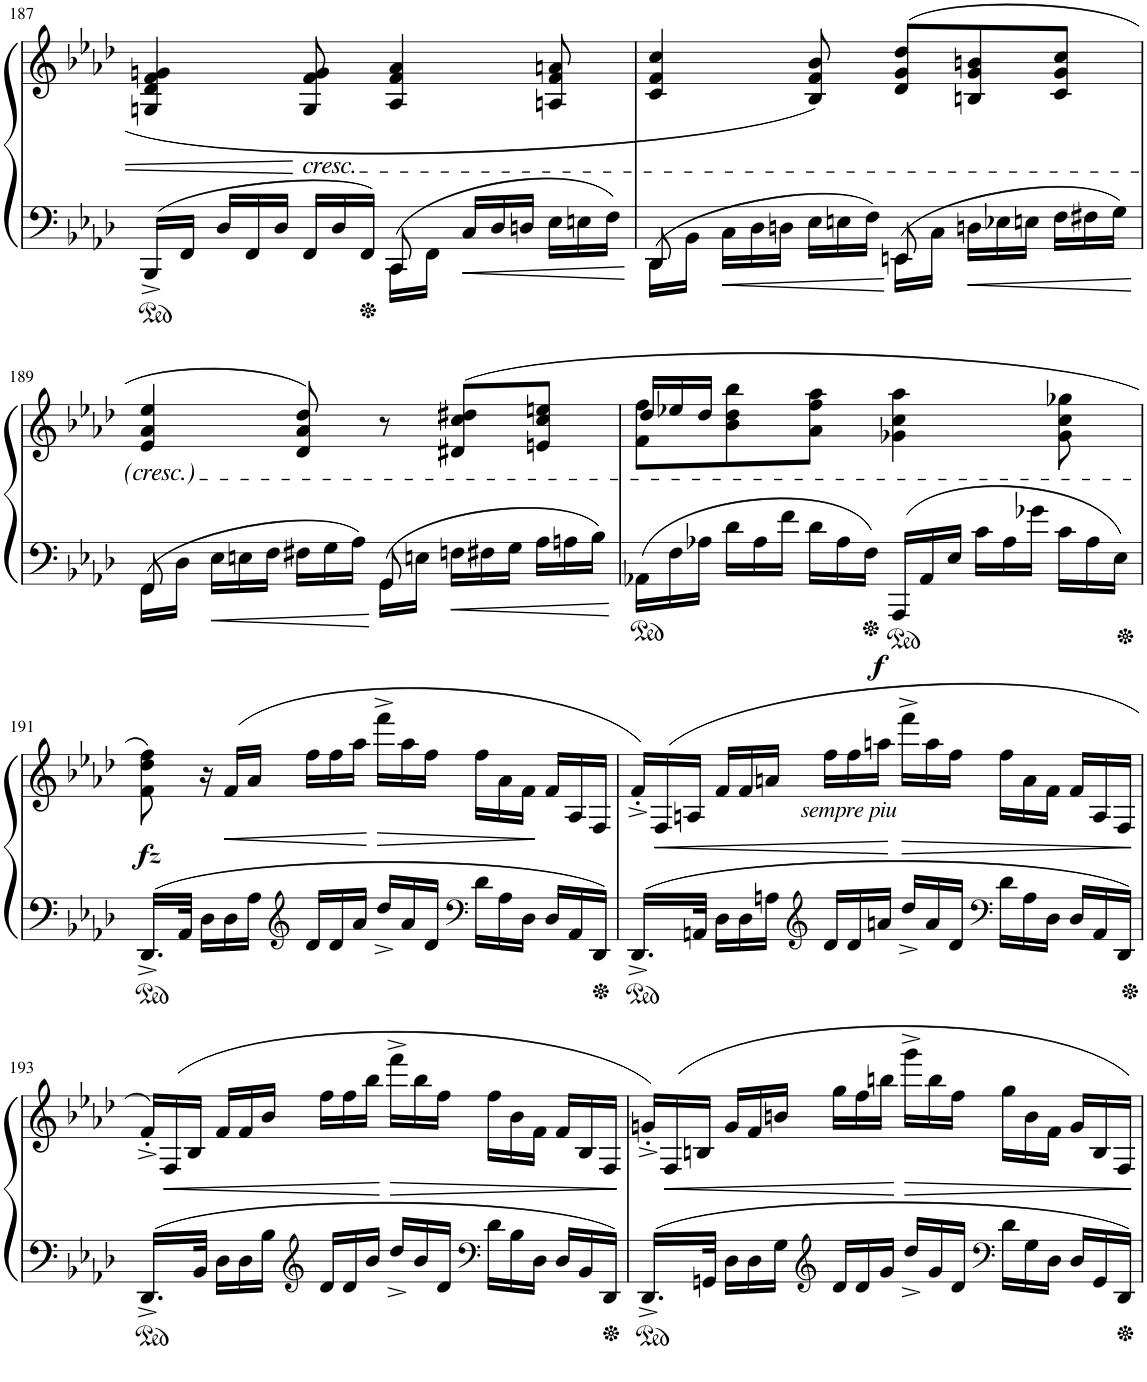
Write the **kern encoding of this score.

**kern	**kern	**dynam
*part1	*part1	*part1
*staff2	*staff1	*staff1/2
*I"Pianinas	*	*
!!LO:PB:g=z
*clefF4	*clefG2	*
*k[b-e-a-d-]	*k[b-e-a-d-]	*
*M6/8	*M6/8	*
=187	=187	=187
*^	*	*
16BBB-^/LL	4.ryy	4Gn/ 4d-/ 4f/ 4gn/	.
16FF/JJ	.	.	.
*Xbrackettup	*	*	*
24D-/LL	.	.	.
24FF/	.	.	.
24D-/JJ	.	.	.
!	!	!LO:TX:b:i:t=cresc.	!
24FF/LL	.	8G/ 8f/ 8g/	.
24D-/	.	.	.
24FF/JJ	.	.	.
16CC\LL	8CC/	4A-/ 4f/ 4a-/	.
16FF\JJ	.	.	.
24C/LL	4ryy	.	.
24D-/	.	.	.
24Dn/JJ	.	.	.
24E-\LL	.	8An/ 8f/ 8an/	.
24En\	.	.	.
24F\JJ	.	.	.
=188	=188	=188	=188
16DD-\LL	8DD-/	4c/ 4f/ 4cc/	.
16BB-\JJ	.	.	.
24C\LL	4ryy	.	.
24D-\	.	.	.
24Dn\JJ	.	.	.
24E-\LL	.	8B-/ 8f/ 8b-/	.
24En\	.	.	.
24F\JJ	.	.	.
16EEn\LL	8EE/	(>8d-/ 8g/ 8dd-/L	.
16C\JJ	.	.	.
24Dn\LL	4ryy	8Bn/ 8g/ 8bn/	.
24E-X\	.	.	.
24En\JJ	.	.	.
24F\LL	.	8c/ 8g/ 8cc/J	.
24F#X\	.	.	.
24G\JJ	.	.	.
!!LO:LB:g=z
=189	=189	=189	=189
16FF\LL	8FF/	4e-/ 4a-/ 4ee-/	.
16D-\JJ	.	.	.
24E-\LL	4ryy	.	.
24En\	.	.	.
24F\JJ	.	.	.
24F#X\LL	.	8d-/ 8a-/ 8dd-/)	.
24G\	.	.	.
24A-\JJ	.	.	.
16GG\LL	8GG/	8r	.
16En\JJ	.	.	.
!	!	!	!LO:HP:b=2
24Fn\LL	4ryy	(8d#X/ 8cc/ 8dd#X/L	<
24F#X\	.	.	.
24G\JJ	.	.	.
24A-\LL	.	8en/ 8cc/ 8een/J	.
24An\	.	.	.
24B-\JJ	.	.	.
*v	*v	*	*
=190	=190	=190
*	*^	*
*	*	*Xbrackettup	*
24AA-X\LL	8f\ 8ff\L	24dd-/LL	.
24F\	.	24ee-X/	.
24A-X\JJ	.	24dd-/JJ	.
24d-\LL	8b-\ 8dd-\ 8bb-\	2ryy	.
24A-\	.	.	.
24f\JJ	.	.	.
24d-\LL	8a-\ 8ff\ 8aa-\J	.	.
24A-\	.	.	.
24F\JJ	.	.	.
24AAA-/LL	4g-X\ 4cc\ 4aa-\	.	.
24AA-/	.	.	.
24E-/JJ	.	.	.
24c\LL	.	.	.
24A-\	.	.	.
24g-X\JJ	.	.	.
24c\LL	8g-\ 8cc\ 8gg-X\	8ryy	.
24A-\	.	.	.
24E-\JJ	.	.	.
*	*v	*v	*
!!LO:LB:g=z
=191	=191	=191
!	!	!LO:DY:a=2
16.DD-^/LL	8f\ 8dd-\ 8ff\)	fz
32AA-/JJk	.	.
*	*brackettup	*
24D-\LL	24r	.
!	!	!LO:HP:b
24D-\	(24f/LL	<
24A-\JJ	24a-/JJ	.
*clefG2	*	*
*	*Xbrackettup	*
24d-/LL	24ff\LL	.
24d-/	24ff\	.
24a-/JJ	24aa-\JJ	.
!	!	!LO:HP:n=1:b
24dd-^/LL	24fff^\LL	[ >
24a-/	24aa-\	.
24d-/JJ	24ff\JJ	.
*clefF4	*	*
24d-\LL	24ff\LL	.
24A-\	24a-\	.
24D-\JJ	24f\JJ	.
24D-/LL	24f/LL	[
24AA-/	24A-/	.
24DD-/JJ	24F/JJ	.
=192	=192	=192
16.DD-^/LL	24f'^/LL)	.
!	!	!LO:HP:b
.	(24F/	<
!	!LO:TX:b:i:t=sempre piu	!
.	24An/JJ	.
32AAn/JJk	.	.
24D-\LL	24f/LL	.
24D-\	24f/	.
24An\JJ	24an/JJ	.
*clefG2	*	*
24d-/LL	24ff\LL	.
24d-/	24ff\	.
!	!	!LO:DY:a
24an/JJ	24aan\JJ	f
!	!	!LO:HP:n=1:b
24dd-^/LL	24fff^\LL	] >
24a/	24aa\	.
24d-/JJ	24ff\JJ	.
*clefF4	*	*
24d-\LL	24ff\LL	.
24A\	24a\	.
24D-\JJ	24f\JJ	.
24D-/LL	24f/LL	.
24AA/	24A/	.
24DD-/JJ	24F/JJ	.
.	.	[
!!LO:LB:g=z
=193	=193	=193
16.DD-^/LL	24f'^/LL)	.
!	!	!LO:HP:b
.	(24F/	<
.	24B-/JJ	.
32BB-/JJk	.	.
24D-\LL	24f/LL	.
24D-\	24f/	.
24B-\JJ	24b-/JJ	.
*clefG2	*	*
24d-/LL	24ff\LL	.
24d-/	24ff\	.
24b-/JJ	24bb-\JJ	.
!	!	!LO:HP:n=1:b
24dd-^/LL	24fff^\LL	] >
24b-/	24bb-\	.
24d-/JJ	24ff\JJ	.
*clefF4	*	*
24d-\LL	24ff\LL	.
24B-\	24b-\	.
24D-\JJ	24f\JJ	.
24D-/LL	24f/LL	.
24BB-/	24B-/	.
24DD-/JJ	24F/JJ	.
.	.	[
=194	=194	=194
16.DD-^/LL	24gn'^/LL)	.
!	!	!LO:HP:b
.	(24F/	<
.	24Bn/JJ	.
32GGn/JJk	.	.
24D-\LL	24g/LL	.
24D-\	24f/	.
24G\JJ	24bn/JJ	.
*clefG2	*	*
24d-/LL	24gg\LL	.
24d-/	24ff\	.
24g/JJ	24bbn\JJ	.
24dd-^/LL	24ggg^\LL	]
24g/	24bb\	.
24d-/JJ	24ff\JJ	.
*clefF4	*	*
24d-\LL	24gg\LL	.
24G\	24b\	.
24D-\JJ	24f\JJ	.
24D-/LL	24g/LL	.
24GG/	24B/	.
24DD-/JJ	24F/JJ)	.
.	.	[
=	=	=
*-	*-	*-
